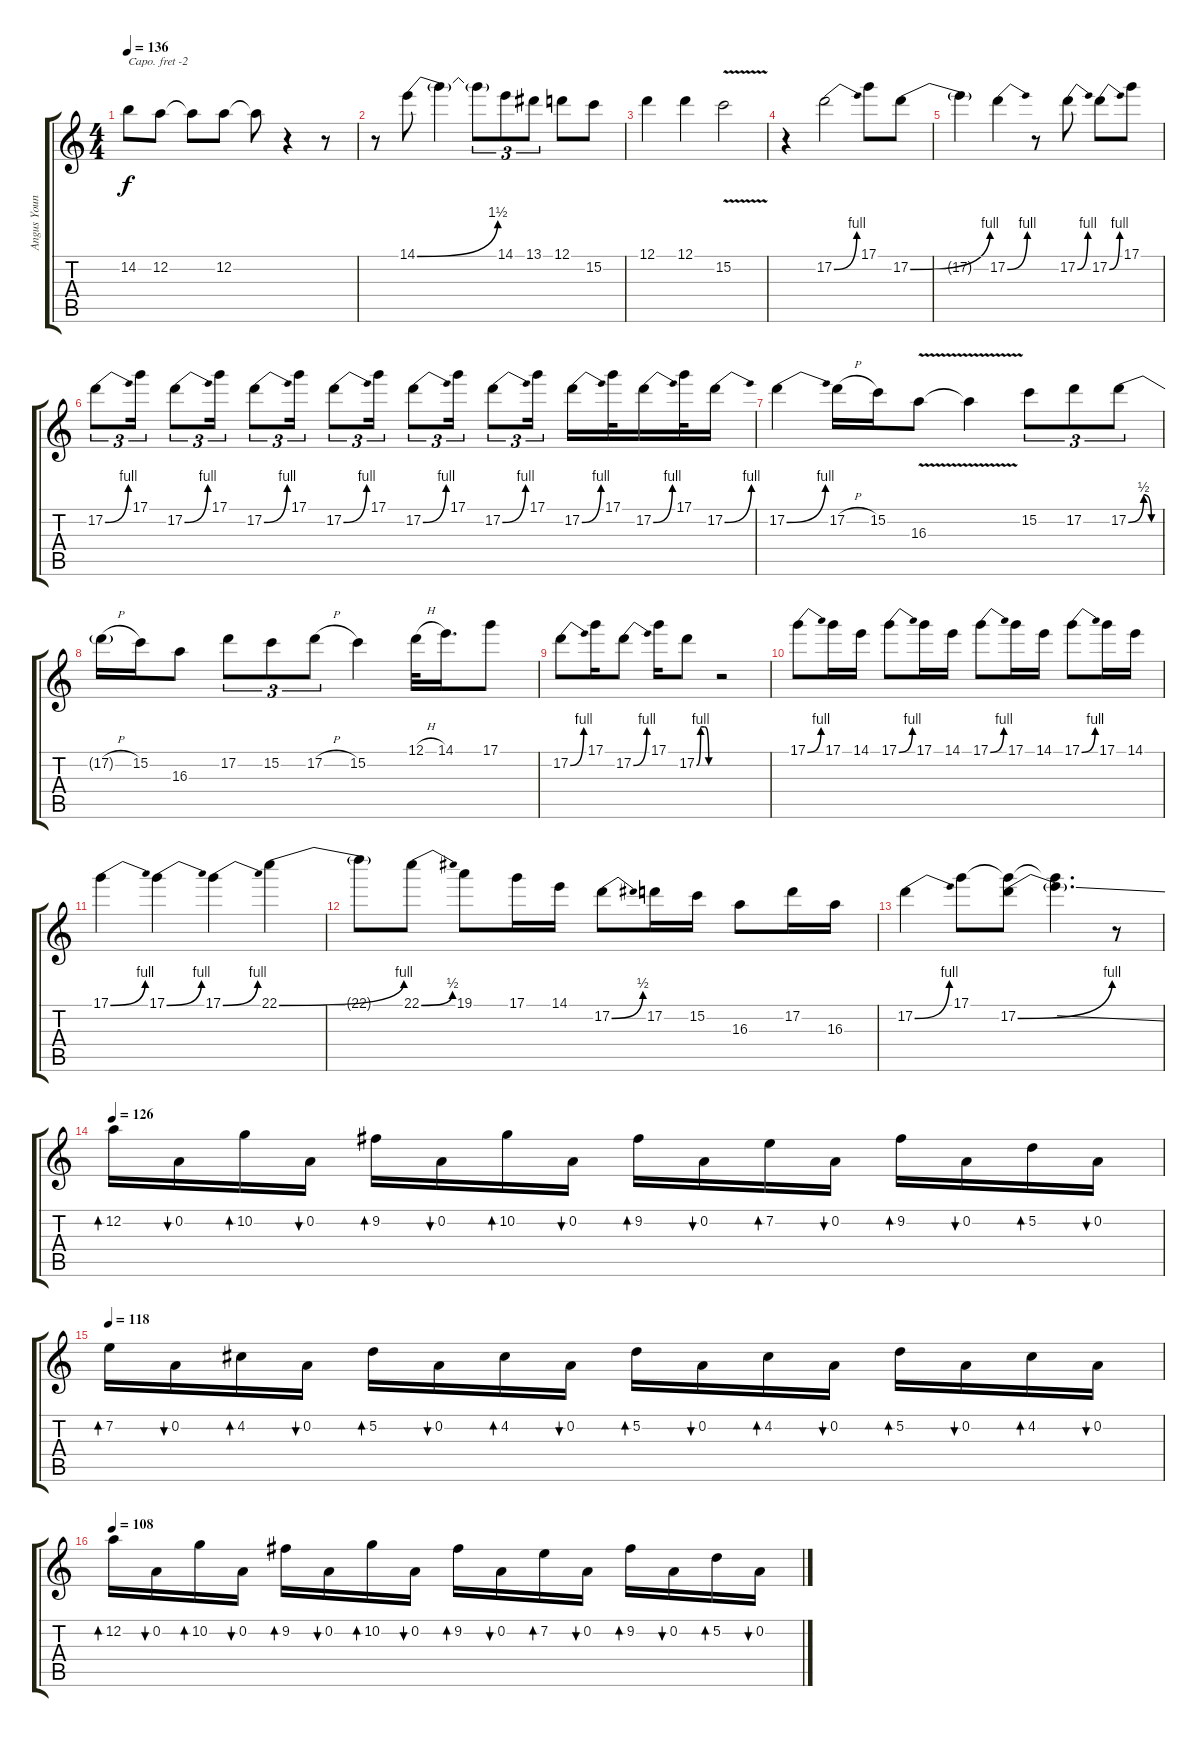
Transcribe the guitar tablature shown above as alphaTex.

\track ("Angus Young - Lead Guitar" "Angus Youn") {instrument distortionguitar}
\staff {score tabs}
\capo -2
\tuning (E4 B3 G3 D3 A2 E2) {hide}
\ts (4 4)
\tempo 136
\clef g2
\ks c
14.2{t}.8{dy f} 12.2.8 12.2{t}.8 12.2.8 12.2{t}.8 r.4 r.8 |
r.8 14.1{be (bend 0 0 60 6)}.8 14.1{t}.4 14.1{t}.8{tu (3 2)} 14.1.8{tu (3 2)} 13.1.8{tu (3 2)} 12.1.8 15.2.8 |
12.1.4 12.1.4 15.2{v}.2 |
r.4 17.2{be (bend 0 0 60 4)}.2 17.1.8 17.2{be (bend 0 0 60 4)}.8 |
17.2{t}.4 17.2{be (bend 0 0 60 4)}.4 r.8 17.2{be (bend 0 0 60 4)}.8 17.2{be (bend 0 0 60 4)}.8 17.1.8 |
17.2{be (bend 0 0 60 4)}.8{tu (3 2)} 17.1.16{tu (3 2)} 17.2{be (bend 0 0 60 4)}.8{tu (3 2)} 17.1.16{tu (3 2)} 17.2{be (bend 0 0 60 4)}.8{tu (3 2)} 17.1.16{tu (3 2)} 17.2{be (bend 0 0 60 4)}.8{tu (3 2)} 17.1.16{tu (3 2)} 17.2{be (bend 0 0 60 4)}.8{tu (3 2)} 17.1.16{tu (3 2)} 17.2{be (bend 0 0 60 4)}.8{tu (3 2)} 17.1.16{tu (3 2)} 17.2{be (bend 0 0 60 4)}.16 17.1.32 17.2{be (bend 0 0 60 4)}.16 17.1.32 17.2{be (bend 0 0 60 4)}.16 |
17.2{be (bend 0 0 60 4)}.4 17.2{h}.16 15.2.16 16.3{v}.8 16.3{t}.4 15.2.8{tu (3 2)} 17.2.8{tu (3 2)} 17.2{be (custom 0 0 30 2 45 0 60 0)}.8{tu (3 2)} |
17.2{h t}.16 15.2.16 16.3.8 17.2.8{tu (3 2)} 15.2.8{tu (3 2)} 17.2{h}.8{tu (3 2)} 15.2.4 12.1{h}.32 14.1.16{d} 17.1.8 |
17.2{be (bend 0 0 60 4)}.8 17.1.16 17.2{be (bend 0 0 60 4)}.8 17.1.16 17.2{be (custom 0 0 15 4 30 4 45 0 60 0)}.8 r.2 |
17.1{be (bend 0 0 60 4)}.8 17.1.16 14.1.16 17.1{be (bend 0 0 60 4)}.8 17.1.16 14.1.16 17.1{be (bend 0 0 60 4)}.8 17.1.16 14.1.16 17.1{be (bend 0 0 60 4)}.8 17.1.16 14.1.16 |
17.1{be (bend 0 0 60 4)}.4 17.1{be (bend 0 0 60 4)}.4 17.1{be (bend 0 0 60 4)}.4 22.1{be (bend 0 0 60 4)}.4 |
22.1{t}.8 22.1{be (bend 0 0 60 2)}.8 19.1.8 17.1.16 14.1.16 17.2{be (bend 0 0 60 2)}.8 17.2.16 15.2.16 16.3.8 17.2.16 16.3.16 |
17.2{be (bend 0 0 60 4)}.4 17.1.8 (17.1{t} 17.2{be (bend 0 0 60 4)}).8 (17.1{t} 17.2{ss t}).4{d} r.8 |
\tempo 126
12.2.16{bd 120} 0.2.16{bu 120} 10.2.16{bd 120} 0.2.16{bu 120} 9.2.16{bd 120} 0.2.16{bu 120} 10.2.16{bd 120} 0.2.16{bu 120} 9.2.16{bd 120} 0.2.16{bu 120} 7.2.16{bd 120} 0.2.16{bu 120} 9.2.16{bd 120} 0.2.16{bu 120} 5.2.16{bd 120} 0.2.16{bu 120} |
\tempo 118
7.2.16{bd 120} 0.2.16{bu 120} 4.2.16{bd 120} 0.2.16{bu 120} 5.2.16{bd 120} 0.2.16{bu 120} 4.2.16{bd 120} 0.2.16{bu 120} 5.2.16{bd 120} 0.2.16{bu 120} 4.2.16{bd 120} 0.2.16{bu 120} 5.2.16{bd 120} 0.2.16{bu 120} 4.2.16{bd 120} 0.2.16{bu 120} |
\tempo 108
12.2.16{bd 120} 0.2.16{bu 120} 10.2.16{bd 120} 0.2.16{bu 120} 9.2.16{bd 120} 0.2.16{bu 120} 10.2.16{bd 120} 0.2.16{bu 120} 9.2.16{bd 120} 0.2.16{bu 120} 7.2.16{bd 120} 0.2.16{bu 120} 9.2.16{bd 120} 0.2.16{bu 120} 5.2.16{bd 120} 0.2.16{bu 120}
